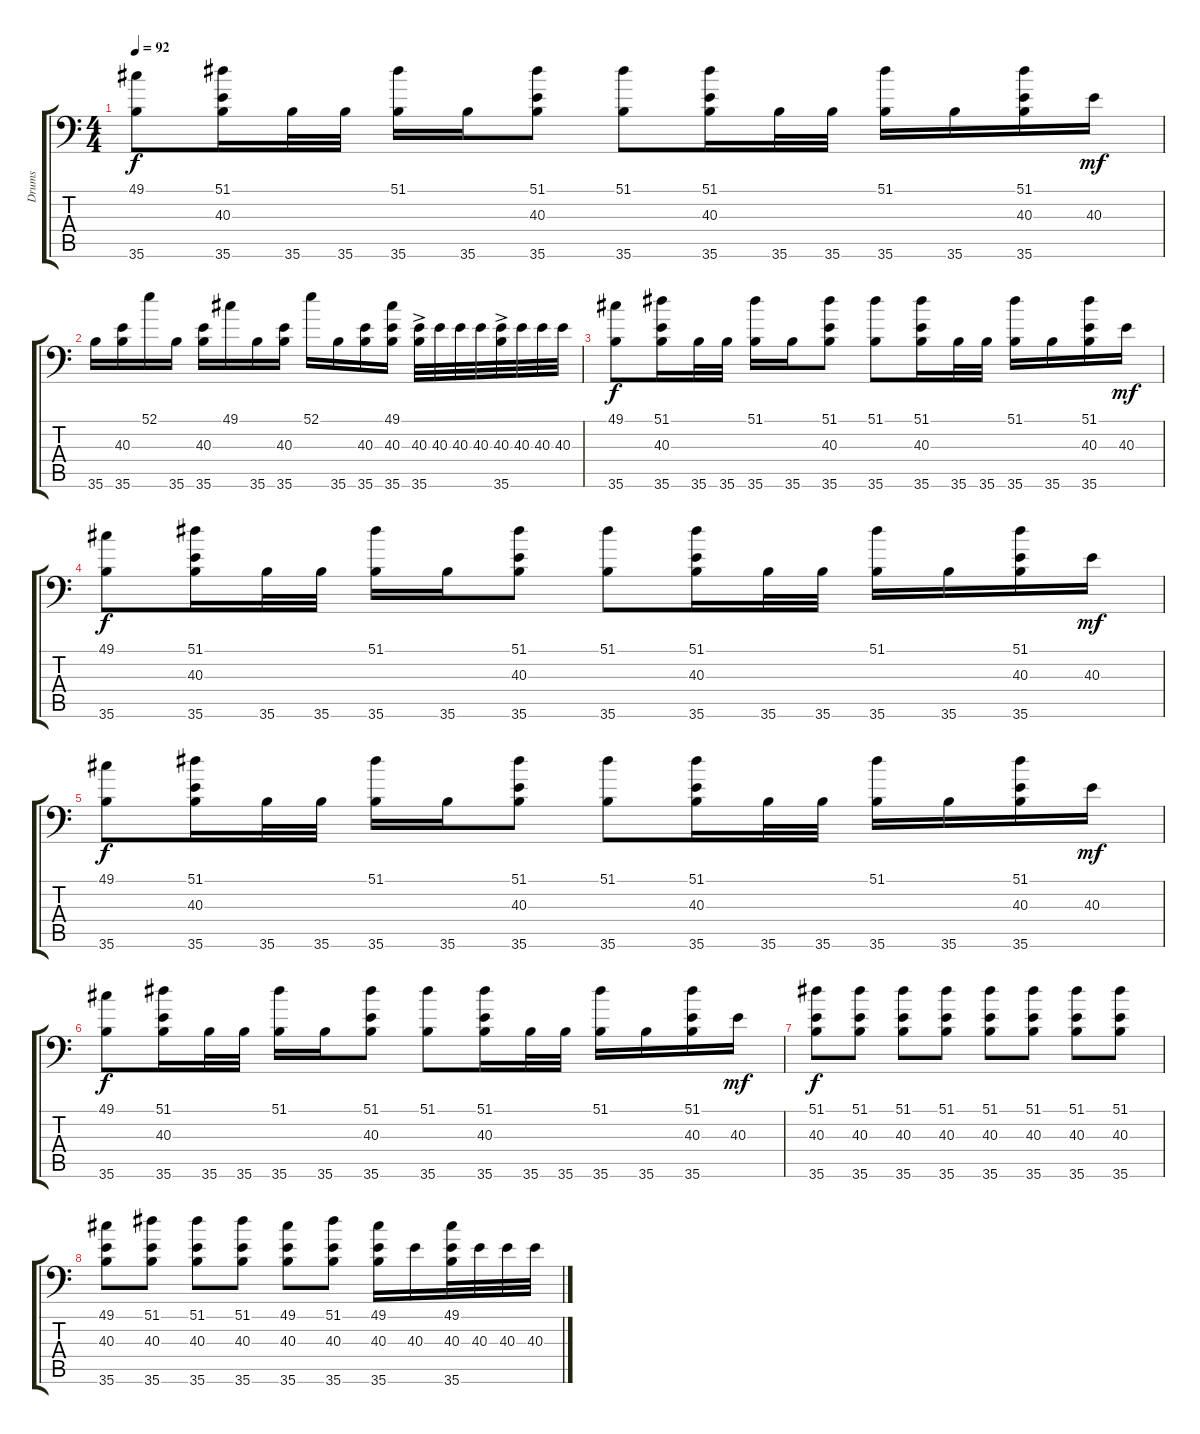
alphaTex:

\track ("Drums" "Drums") {instrument acousticgrandpiano}
\staff {score tabs}
\tuning (C-1 C-1 C-1 C-1 C-1 C-1) {hide}
\ts (4 4)
\tempo 92
\clef f4
\ks c
(49.1 35.6).8{dy f} (51.1 40.3 35.6).16 35.6.32 35.6.32 (51.1 35.6).16 35.6.16 (51.1 40.3 35.6).8 (51.1 35.6).8 (51.1 40.3 35.6).16 35.6.32 35.6.32 (51.1 35.6).16 35.6.16 (51.1 40.3 35.6).16 40.3.16{dy mf} |
35.6.16 (40.3 35.6).16 52.1.16 35.6.16 (40.3 35.6).16 49.1.16 35.6.16 (40.3 35.6).16 52.1.16 35.6.16 (40.3 35.6).16 (49.1 40.3 35.6).16 (40.3{ac} 35.6).32 40.3.32 40.3.32 40.3.32 (40.3{ac} 35.6).32 40.3.32 40.3.32 40.3.32 |
(49.1 35.6).8{dy f} (51.1 40.3 35.6).16 35.6.32 35.6.32 (51.1 35.6).16 35.6.16 (51.1 40.3 35.6).8 (51.1 35.6).8 (51.1 40.3 35.6).16 35.6.32 35.6.32 (51.1 35.6).16 35.6.16 (51.1 40.3 35.6).16 40.3.16{dy mf} |
(49.1 35.6).8{dy f} (51.1 40.3 35.6).16 35.6.32 35.6.32 (51.1 35.6).16 35.6.16 (51.1 40.3 35.6).8 (51.1 35.6).8 (51.1 40.3 35.6).16 35.6.32 35.6.32 (51.1 35.6).16 35.6.16 (51.1 40.3 35.6).16 40.3.16{dy mf} |
(49.1 35.6).8{dy f} (51.1 40.3 35.6).16 35.6.32 35.6.32 (51.1 35.6).16 35.6.16 (51.1 40.3 35.6).8 (51.1 35.6).8 (51.1 40.3 35.6).16 35.6.32 35.6.32 (51.1 35.6).16 35.6.16 (51.1 40.3 35.6).16 40.3.16{dy mf} |
(49.1 35.6).8{dy f} (51.1 40.3 35.6).16 35.6.32 35.6.32 (51.1 35.6).16 35.6.16 (51.1 40.3 35.6).8 (51.1 35.6).8 (51.1 40.3 35.6).16 35.6.32 35.6.32 (51.1 35.6).16 35.6.16 (51.1 40.3 35.6).16 40.3.16{dy mf} |
(51.1 40.3 35.6).8{dy f} (51.1 40.3 35.6).8 (51.1 40.3 35.6).8 (51.1 40.3 35.6).8 (51.1 40.3 35.6).8 (51.1 40.3 35.6).8 (51.1 40.3 35.6).8 (51.1 40.3 35.6).8 |
(49.1 40.3 35.6).8 (51.1 40.3 35.6).8 (51.1 40.3 35.6).8 (51.1 40.3 35.6).8 (49.1 40.3 35.6).8 (51.1 40.3 35.6).8 (49.1 40.3 35.6).16 40.3.16 (49.1 40.3 35.6).32 40.3.32 40.3.32 40.3.32
